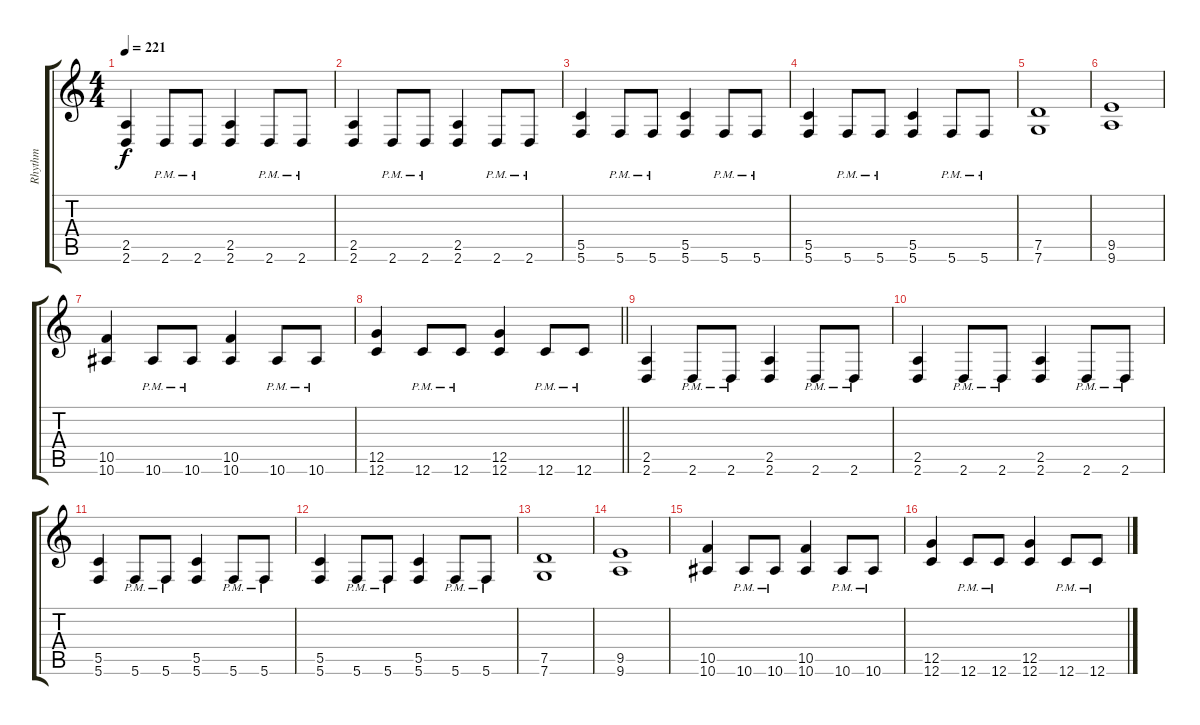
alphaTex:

\track ("Rhythm" "Rhythm") {instrument distortionguitar}
\staff {score tabs}
\tuning (D4 A3 F3 C3 G2 C2) {hide}
\ts (4 4)
\tempo 221
\clef g2
\ks c
(2.5 2.6).4{dy f} 2.6{pm}.8 2.6{pm}.8 (2.5 2.6).4 2.6{pm}.8 2.6{pm}.8 |
(2.5 2.6).4 2.6{pm}.8 2.6{pm}.8 (2.5 2.6).4 2.6{pm}.8 2.6{pm}.8 |
(5.5 5.6).4 5.6{pm}.8 5.6{pm}.8 (5.5 5.6).4 5.6{pm}.8 5.6{pm}.8 |
(5.5 5.6).4 5.6{pm}.8 5.6{pm}.8 (5.5 5.6).4 5.6{pm}.8 5.6{pm}.8 |
(7.5 7.6).1 |
(9.5 9.6).1 |
(10.5 10.6).4 10.6{pm}.8 10.6{pm}.8 (10.5 10.6).4 10.6{pm}.8 10.6{pm}.8 |
\barLineRight lightlight
(12.5 12.6).4 12.6{pm}.8 12.6{pm}.8 (12.5 12.6).4 12.6{pm}.8 12.6{pm}.8 |
\section ("" "")
(2.5 2.6).4 2.6{pm}.8 2.6{pm}.8 (2.5 2.6).4 2.6{pm}.8 2.6{pm}.8 |
(2.5 2.6).4 2.6{pm}.8 2.6{pm}.8 (2.5 2.6).4 2.6{pm}.8 2.6{pm}.8 |
(5.5 5.6).4 5.6{pm}.8 5.6{pm}.8 (5.5 5.6).4 5.6{pm}.8 5.6{pm}.8 |
(5.5 5.6).4 5.6{pm}.8 5.6{pm}.8 (5.5 5.6).4 5.6{pm}.8 5.6{pm}.8 |
(7.5 7.6).1 |
(9.5 9.6).1 |
(10.5 10.6).4 10.6{pm}.8 10.6{pm}.8 (10.5 10.6).4 10.6{pm}.8 10.6{pm}.8 |
(12.5 12.6).4 12.6{pm}.8 12.6{pm}.8 (12.5 12.6).4 12.6{pm}.8 12.6{pm}.8
